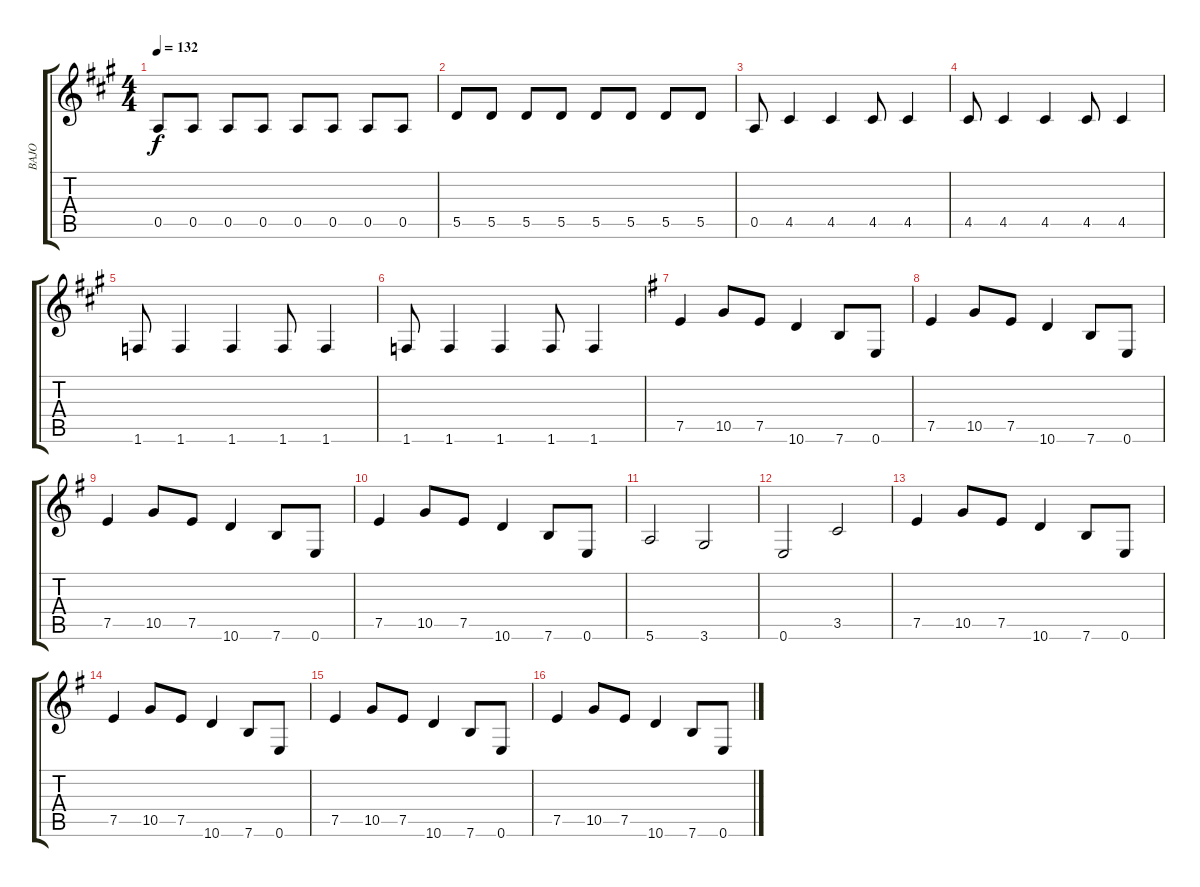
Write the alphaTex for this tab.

\track ("BAJO" "BAJO") {instrument electricbassfinger}
\staff {score tabs}
\tuning (E4 B3 G3 D3 A2 E2) {hide}
\ts (4 4)
\tempo 132
\clef g2
\ks f#minor
0.5.8{dy f} 0.5.8 0.5.8 0.5.8 0.5.8 0.5.8 0.5.8 0.5.8 |
5.5.8 5.5.8 5.5.8 5.5.8 5.5.8 5.5.8 5.5.8 5.5.8 |
0.5.8 4.5.4 4.5.4 4.5.8 4.5.4 |
4.5.8 4.5.4 4.5.4 4.5.8 4.5.4 |
1.6.8 1.6.4 1.6.4 1.6.8 1.6.4 |
1.6.8 1.6.4 1.6.4 1.6.8 1.6.4 |
\ks eminor
7.5.4 10.5.8 7.5.8 10.6.4 7.6.8 0.6.8 |
7.5.4 10.5.8 7.5.8 10.6.4 7.6.8 0.6.8 |
7.5.4 10.5.8 7.5.8 10.6.4 7.6.8 0.6.8 |
7.5.4 10.5.8 7.5.8 10.6.4 7.6.8 0.6.8 |
5.6.2 3.6.2 |
0.6.2 3.5.2 |
7.5.4 10.5.8 7.5.8 10.6.4 7.6.8 0.6.8 |
7.5.4 10.5.8 7.5.8 10.6.4 7.6.8 0.6.8 |
7.5.4 10.5.8 7.5.8 10.6.4 7.6.8 0.6.8 |
7.5.4 10.5.8 7.5.8 10.6.4 7.6.8 0.6.8
